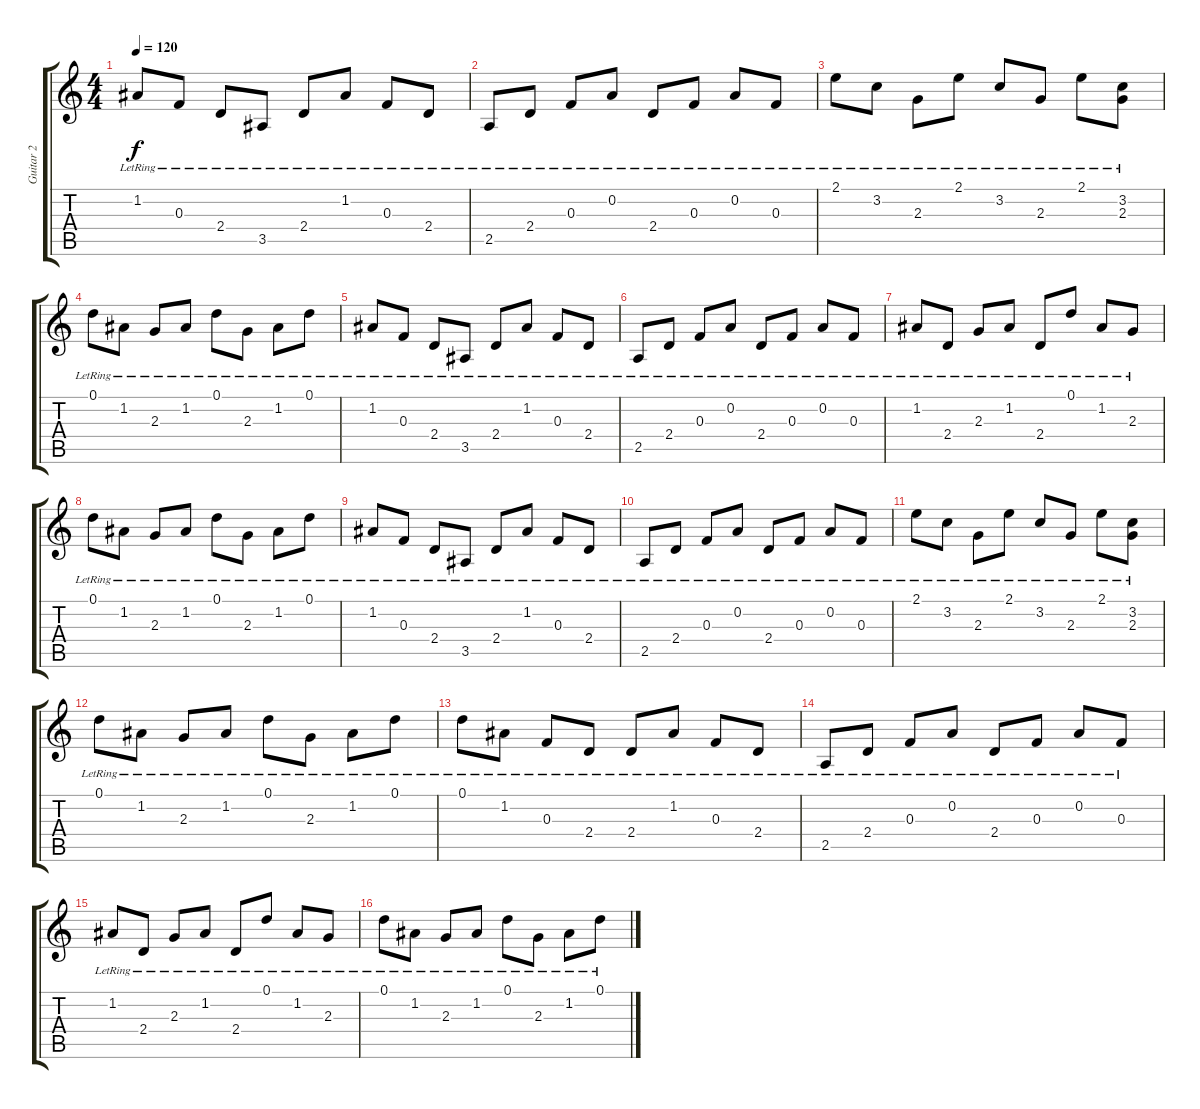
\track ("Guitar 2" "Guitar 2") {instrument distortionguitar}
\staff {score tabs}
\tuning (D4 A3 F3 C3 G2 D2) {hide}
\ts (4 4)
\tempo 120
\clef g2
\ks c
1.2{lr}.8{dy f} 0.3{lr}.8 2.4{lr}.8 3.5{lr}.8 2.4{lr}.8 1.2{lr}.8 0.3{lr}.8 2.4{lr}.8 |
2.5{lr}.8 2.4{lr}.8 0.3{lr}.8 0.2{lr}.8 2.4{lr}.8 0.3{lr}.8 0.2{lr}.8 0.3{lr}.8 |
2.1{lr}.8 3.2{lr}.8 2.3{lr}.8 2.1{lr}.8 3.2{lr}.8 2.3{lr}.8 2.1{lr}.8 (3.2{lr} 2.3{lr}).8 |
0.1{lr}.8 1.2{lr}.8 2.3{lr}.8 1.2{lr}.8 0.1{lr}.8 2.3{lr}.8 1.2{lr}.8 0.1{lr}.8 |
1.2{lr}.8 0.3{lr}.8 2.4{lr}.8 3.5{lr}.8 2.4{lr}.8 1.2{lr}.8 0.3{lr}.8 2.4{lr}.8 |
2.5{lr}.8 2.4{lr}.8 0.3{lr}.8 0.2{lr}.8 2.4{lr}.8 0.3{lr}.8 0.2{lr}.8 0.3{lr}.8 |
1.2{lr}.8 2.4{lr}.8 2.3{lr}.8 1.2{lr}.8 2.4{lr}.8 0.1{lr}.8 1.2{lr}.8 2.3{lr}.8 |
0.1{lr}.8 1.2{lr}.8 2.3{lr}.8 1.2{lr}.8 0.1{lr}.8 2.3{lr}.8 1.2{lr}.8 0.1{lr}.8 |
1.2{lr}.8 0.3{lr}.8 2.4{lr}.8 3.5{lr}.8 2.4{lr}.8 1.2{lr}.8 0.3{lr}.8 2.4{lr}.8 |
2.5{lr}.8 2.4{lr}.8 0.3{lr}.8 0.2{lr}.8 2.4{lr}.8 0.3{lr}.8 0.2{lr}.8 0.3{lr}.8 |
2.1{lr}.8 3.2{lr}.8 2.3{lr}.8 2.1{lr}.8 3.2{lr}.8 2.3{lr}.8 2.1{lr}.8 (3.2{lr} 2.3{lr}).8 |
0.1{lr}.8 1.2{lr}.8 2.3{lr}.8 1.2{lr}.8 0.1{lr}.8 2.3{lr}.8 1.2{lr}.8 0.1{lr}.8 |
0.1{lr}.8 1.2{lr}.8 0.3{lr}.8 2.4{lr}.8 2.4{lr}.8 1.2{lr}.8 0.3{lr}.8 2.4{lr}.8 |
2.5{lr}.8 2.4{lr}.8 0.3{lr}.8 0.2{lr}.8 2.4{lr}.8 0.3{lr}.8 0.2{lr}.8 0.3{lr}.8 |
1.2{lr}.8 2.4{lr}.8 2.3{lr}.8 1.2{lr}.8 2.4{lr}.8 0.1{lr}.8 1.2{lr}.8 2.3{lr}.8 |
0.1{lr}.8 1.2{lr}.8 2.3{lr}.8 1.2{lr}.8 0.1{lr}.8 2.3{lr}.8 1.2{lr}.8 0.1{lr}.8
